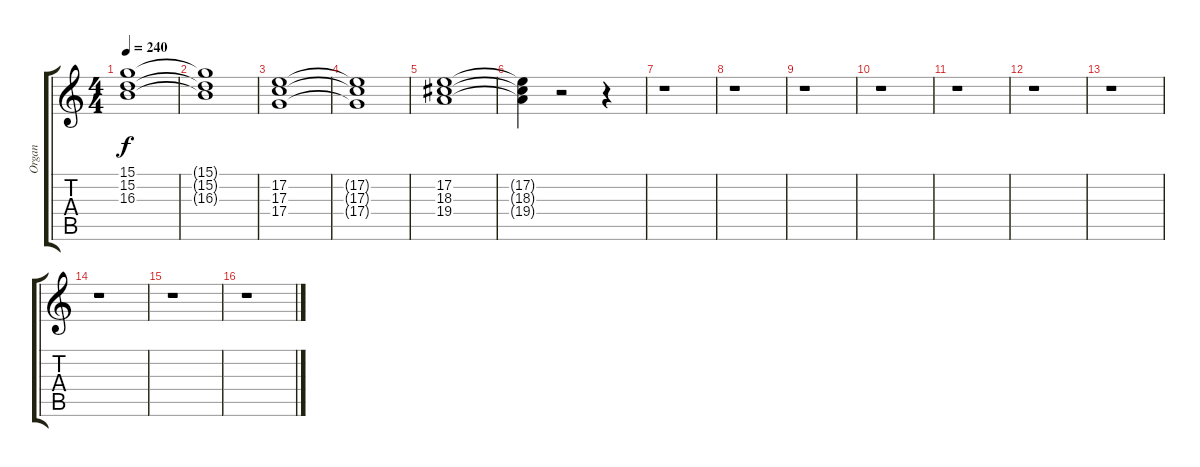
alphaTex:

\track ("Organ" "Organ") {instrument drawbarorgan}
\staff {score tabs}
\tuning (E4 B3 G3 D3 A2 E2) {hide}
\ts (4 4)
\tempo 240
\clef g2
\ks c
(15.1 15.2 16.3).1{dy f} |
(15.1{t} 15.2{t} 16.3{t}).1 |
(17.2 17.3 17.4).1 |
(17.2{t} 17.3{t} 17.4{t}).1 |
(17.2 18.3 19.4).1 |
(17.2{t} 18.3{t} 19.4{t}).4 r.2 r.4 |
r.1 |
r.1 |
r.1 |
r.1 |
r.1 |
r.1 |
r.1 |
r.1 |
r.1 |
r.1
